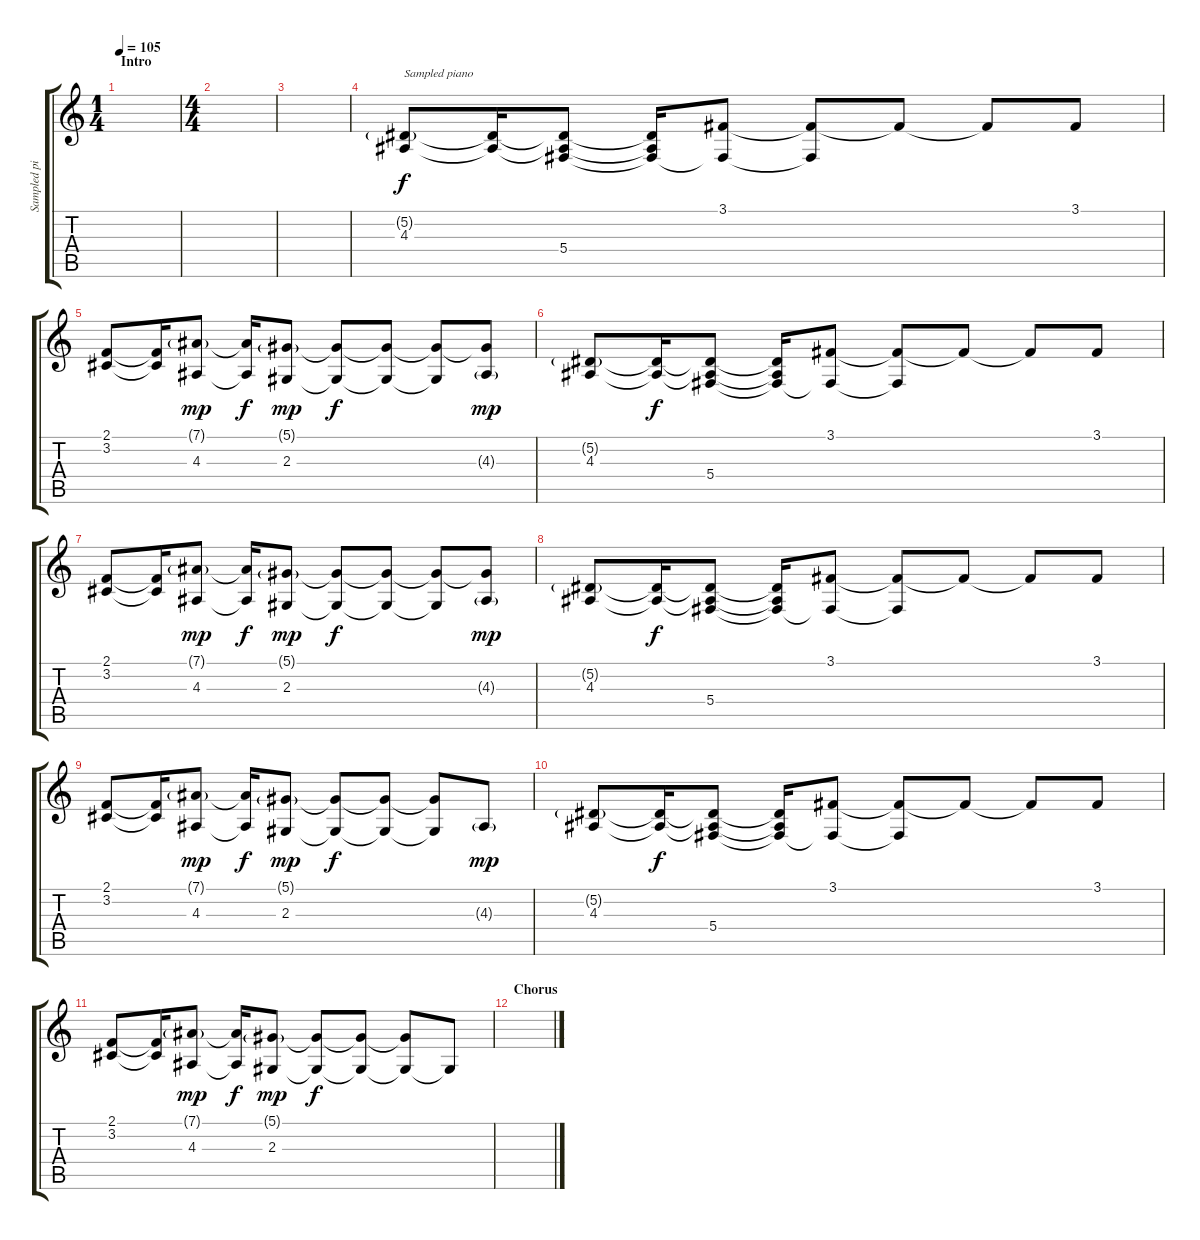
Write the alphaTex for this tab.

\track ("Sampled piano (Mr.Hahn)" "Sampled pi") {instrument electricpiano2}
\staff {score tabs}
\tuning (Eb4 Bb3 Gb3 Db3 Ab2 Db2) {hide}
\ts (1 4)
\section ("" "Intro")
\tempo 105
\clef g2
\ks c
|
\ts (4 4)
|
|
(5.2{g} 4.3).8{txt "Sampled piano"} (5.2{t} 4.3{t}).16{dy f} (5.2{t} 4.3{t} 5.4).8 (5.2{t} 4.3{t} 5.4{t}).16 (3.1 5.4{t}).8 (3.1{t} 5.4{t}).8 3.1{t}.8 3.1{t}.8 3.1.8 |
(2.1 3.2).8 (2.1{t} 3.2{t}).16 (7.1{g} 4.3).8{dy mp} (7.1{t} 4.3{t}).16{dy f} (5.1{g} 2.3).8{dy mp} (5.1{t} 2.3{t}).8{dy f} (5.1{t} 2.3{t}).8 (5.1{t} 2.3{t}).8 (5.1{t} 4.3{g}).8{dy mp} |
(5.2{g} 4.3).8 (5.2{t} 4.3{t}).16{dy f} (5.2{t} 4.3{t} 5.4).8 (5.2{t} 4.3{t} 5.4{t}).16 (3.1 5.4{t}).8 (3.1{t} 5.4{t}).8 3.1{t}.8 3.1{t}.8 3.1.8 |
(2.1 3.2).8 (2.1{t} 3.2{t}).16 (7.1{g} 4.3).8{dy mp} (7.1{t} 4.3{t}).16{dy f} (5.1{g} 2.3).8{dy mp} (5.1{t} 2.3{t}).8{dy f} (5.1{t} 2.3{t}).8 (5.1{t} 2.3{t}).8 (5.1{t} 4.3{g}).8{dy mp} |
(5.2{g} 4.3).8 (5.2{t} 4.3{t}).16{dy f} (5.2{t} 4.3{t} 5.4).8 (5.2{t} 4.3{t} 5.4{t}).16 (3.1 5.4{t}).8 (3.1{t} 5.4{t}).8 3.1{t}.8 3.1{t}.8 3.1.8 |
(2.1 3.2).8 (2.1{t} 3.2{t}).16 (7.1{g} 4.3).8{dy mp} (7.1{t} 4.3{t}).16{dy f} (5.1{g} 2.3).8{dy mp} (5.1{t} 2.3{t}).8{dy f} (5.1{t} 2.3{t}).8 (5.1{t} 2.3{t}).8 4.3{g}.8{dy mp} |
(5.2{g} 4.3).8 (5.2{t} 4.3{t}).16{dy f} (5.2{t} 4.3{t} 5.4).8 (5.2{t} 4.3{t} 5.4{t}).16 (3.1 5.4{t}).8 (3.1{t} 5.4{t}).8 3.1{t}.8 3.1{t}.8 3.1.8 |
(2.1 3.2).8 (2.1{t} 3.2{t}).16 (7.1{g} 4.3).8{dy mp} (7.1{t} 4.3{t}).16{dy f} (5.1{g} 2.3).8{dy mp} (5.1{t} 2.3{t}).8{dy f} (5.1{t} 2.3{t}).8 (5.1{t} 2.3{t}).8 2.3{t}.8 |
\section ("" "Chorus")
